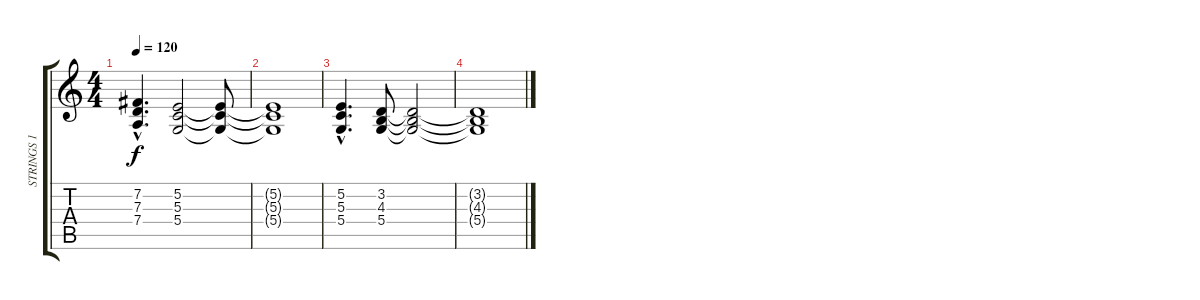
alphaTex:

\track ("STRINGS 1" "STRINGS 1") {instrument stringensemble1}
\staff {score tabs}
\tuning (E4 B3 G3 D3 A2 E2) {hide}
\ts (4 4)
\tempo 120
\clef g2
\ks c
(7.2{hac} 7.3{hac} 7.4{hac}).4{d dy f} (5.2 5.3 5.4).2 (5.2{t} 5.3{t} 5.4{t}).8 |
(5.2{t} 5.3{t} 5.4{t}).1 |
(5.2{hac} 5.3{hac} 5.4{hac}).4{d} (3.2 4.3 5.4).8 (3.2{t} 4.3{t} 5.4{t}).2 |
(3.2{t} 4.3{t} 5.4{t}).1
